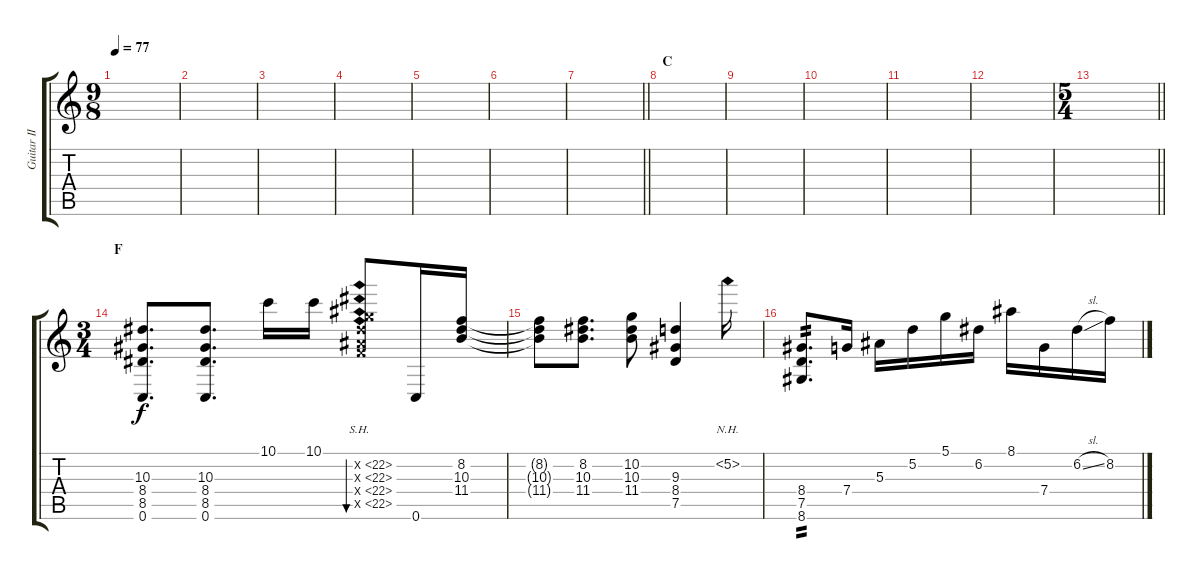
\track ("Guitar II" "Guitar II") {instrument acousticguitarnylon}
\staff {score tabs}
\tuning (D4 A3 F3 C3 G2 C2) {hide}
\ts (9 8)
\tempo 77
\clef g2
\ks c
|
|
|
|
|
|
\barLineRight lightlight
|
\section ("" "C")
|
|
|
|
|
\ts (5 4)
\barLineRight lightlight
|
\ts (3 4)
\section ("" "F")
(10.3 8.4 8.5 0.6).8{d} (10.3 8.4 8.5 0.6).8{d} 10.1.16 10.1.16 (10.2{sh 12 x} 10.3{sh 12 x} 10.4{sh 12 x} 10.5{sh 12 x}).8{bu 120} 0.6.16 (8.2 10.3 11.4).16 |
(8.2{t} 10.3{t} 11.4{t}).8 (8.2 10.3 11.4).8{d} (10.2 10.3 11.4).8 (9.3 8.4 7.5).4 5.2{nh}.16 |
(8.4 7.5 8.6).8{d tp 2} 7.4.16 5.3.16 5.2.16 5.1.16 6.2.16 8.1.16 7.4.16 6.2{sl}.16 8.2.16
